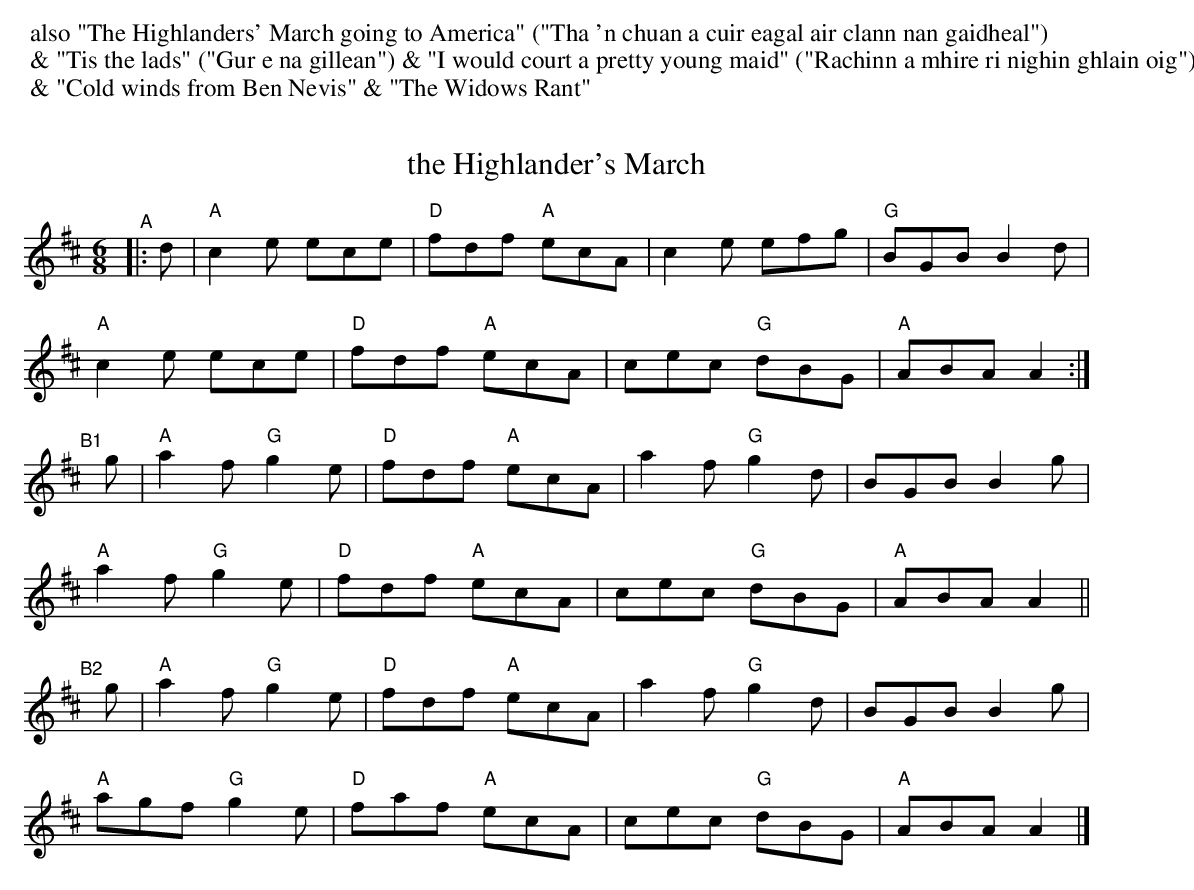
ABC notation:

X:1
T: the Highlander's March
%%begintext
%% also "The Highlanders' March going to America" ("Tha 'n chuan a cuir eagal air clann nan gaidheal")
%% & "Tis the lads" ("Gur e na gillean") & "I would court a pretty young maid" ("Rachinn a mhire ri nighin ghlain oig")
%% & "Cold winds from Ben Nevis" & "The Widows Rant"
%%endtext
M: 6/8
L: 1/8
K: Amix
"^A"|: d |\
"A"c2e ece | "D"fdf "A"ecA | c2e efg | "G"BGB B2d |
"A"c2e ece | "D"fdf "A"ecA | cec "G"dBG | "A"ABA A2 :|
"^B1"[|] g |\
"A"a2f "G"g2e | "D"fdf "A"ecA | a2f "G"g2d | BGB B2g |
"A"a2f "G"g2e | "D"fdf "A"ecA | cec "G"dBG | "A"ABA A2 ||
"^B2"[|] g |\
"A"a2f "G"g2e | "D"fdf "A"ecA | a2f "G"g2d | BGB B2g |
"A"agf "G"g2e | "D"faf "A"ecA | cec "G"dBG | "A"ABA A2 |]
